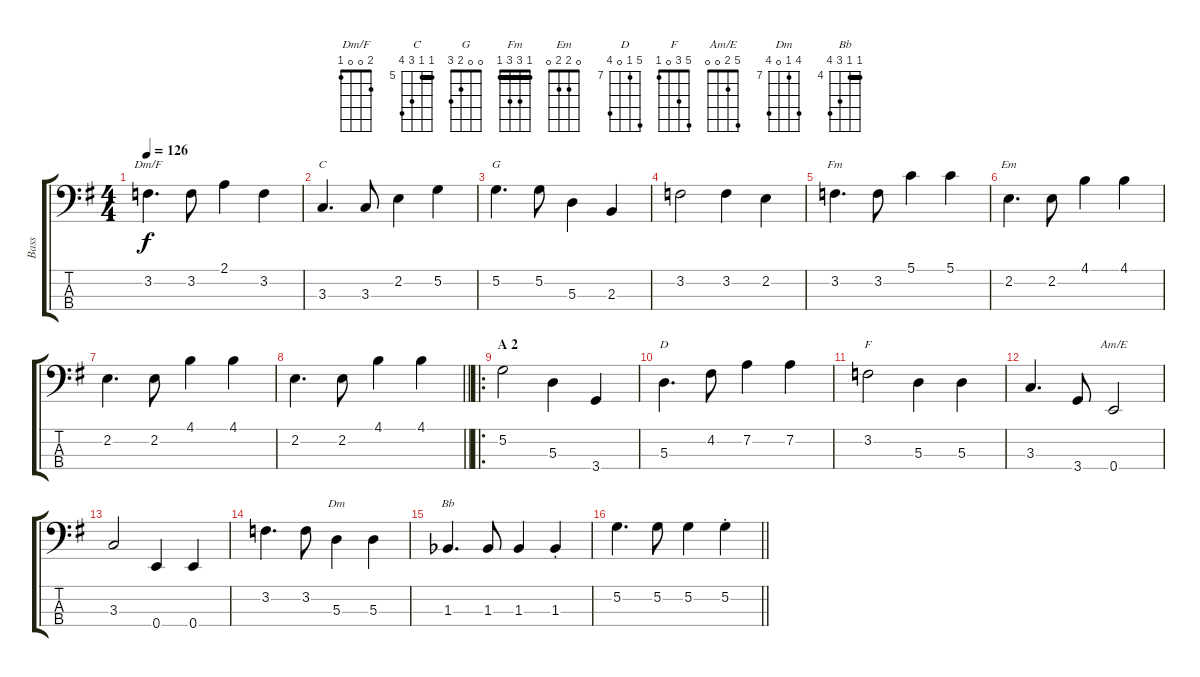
\track ("Bass" "Bass") {instrument electricbassfinger}
\staff {score tabs}
\tuning (G2 D2 A1 E1) {hide}
\chord ("Dm/F" 2 0 0 1)
\chord ("C" 5 5 7 8) {firstfret 5 barre 5}
\chord ("G" 0 0 2 3)
\chord ("Fm" 1 3 3 1) {barre 1}
\chord ("Em" 0 2 2 0)
\chord ("D" 11 7 0 10) {firstfret 7}
\chord ("F" 5 3 0 1)
\chord ("Am/E" 5 2 0 0)
\chord ("Dm" 10 7 0 10) {firstfret 7}
\chord ("Bb" 4 4 6 7) {firstfret 4 barre 4}
\ts (4 4)
\tempo 126
\clef f4
\ks g
3.2.4{d ch "Dm/F" dy f} 3.2.8 2.1.4 3.2.4 |
3.3.4{d ch "C"} 3.3.8 2.2.4 5.2.4 |
5.2.4{d ch "G"} 5.2.8 5.3.4 2.3.4 |
3.2.2 3.2.4 2.2.4 |
3.2.4{d ch "Fm"} 3.2.8 5.1.4 5.1.4 |
2.2.4{d ch "Em"} 2.2.8 4.1.4 4.1.4 |
2.2.4{d} 2.2.8 4.1.4 4.1.4 |
\barLineRight lightlight
2.2.4{d} 2.2.8 4.1.4 4.1.4 |
\ro
\section ("" "A 2")
5.2.2 5.3.4 3.4.4 |
5.3.4{d ch "D"} 4.2.8 7.2.4 7.2.4 |
3.2.2{ch "F"} 5.3.4 5.3.4 |
3.3.4{d} 3.4.8 0.4.2{ch "Am/E"} |
3.3.2 0.4.4 0.4.4 |
3.2.4{d} 3.2.8 5.3.4{ch "Dm"} 5.3.4 |
1.3{acc b}.4{d ch "Bb"} 1.3{acc b}.8 1.3{acc b}.4 1.3{st acc b}.4 |
\barLineRight lightlight
5.2.4{d} 5.2.8 5.2.4 5.2{st}.4
